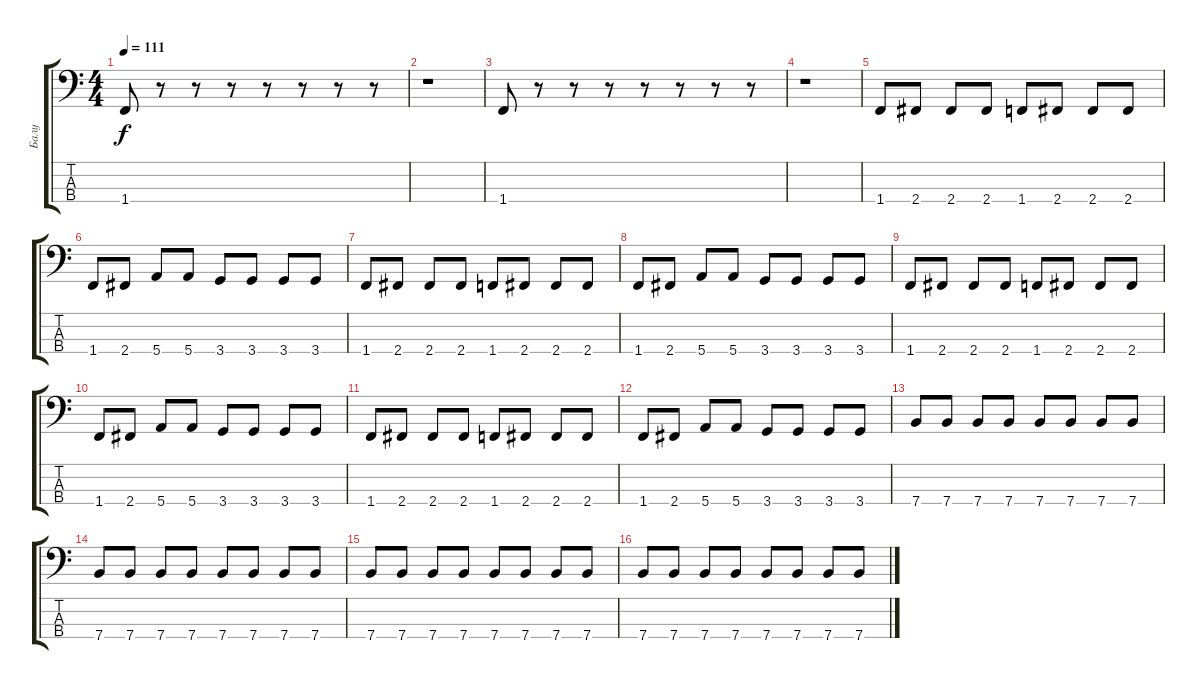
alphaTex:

\track ("Балу" "Балу") {instrument electricbassfinger}
\staff {score tabs}
\tuning (G2 D2 A1 E1) {hide}
\ts (4 4)
\tempo 111
\clef f4
\ks c
1.4.8{dy f} r.8 r.8 r.8 r.8 r.8 r.8 r.8 |
r.1 |
1.4.8 r.8 r.8 r.8 r.8 r.8 r.8 r.8 |
r.1 |
1.4.8 2.4.8 2.4.8 2.4.8 1.4.8 2.4.8 2.4.8 2.4.8 |
1.4.8 2.4.8 5.4.8 5.4.8 3.4.8 3.4.8 3.4.8 3.4.8 |
1.4.8 2.4.8 2.4.8 2.4.8 1.4.8 2.4.8 2.4.8 2.4.8 |
1.4.8 2.4.8 5.4.8 5.4.8 3.4.8 3.4.8 3.4.8 3.4.8 |
1.4.8 2.4.8 2.4.8 2.4.8 1.4.8 2.4.8 2.4.8 2.4.8 |
1.4.8 2.4.8 5.4.8 5.4.8 3.4.8 3.4.8 3.4.8 3.4.8 |
1.4.8 2.4.8 2.4.8 2.4.8 1.4.8 2.4.8 2.4.8 2.4.8 |
1.4.8 2.4.8 5.4.8 5.4.8 3.4.8 3.4.8 3.4.8 3.4.8 |
7.4.8 7.4.8 7.4.8 7.4.8 7.4.8 7.4.8 7.4.8 7.4.8 |
7.4.8 7.4.8 7.4.8 7.4.8 7.4.8 7.4.8 7.4.8 7.4.8 |
7.4.8 7.4.8 7.4.8 7.4.8 7.4.8 7.4.8 7.4.8 7.4.8 |
7.4.8 7.4.8 7.4.8 7.4.8 7.4.8 7.4.8 7.4.8 7.4.8
